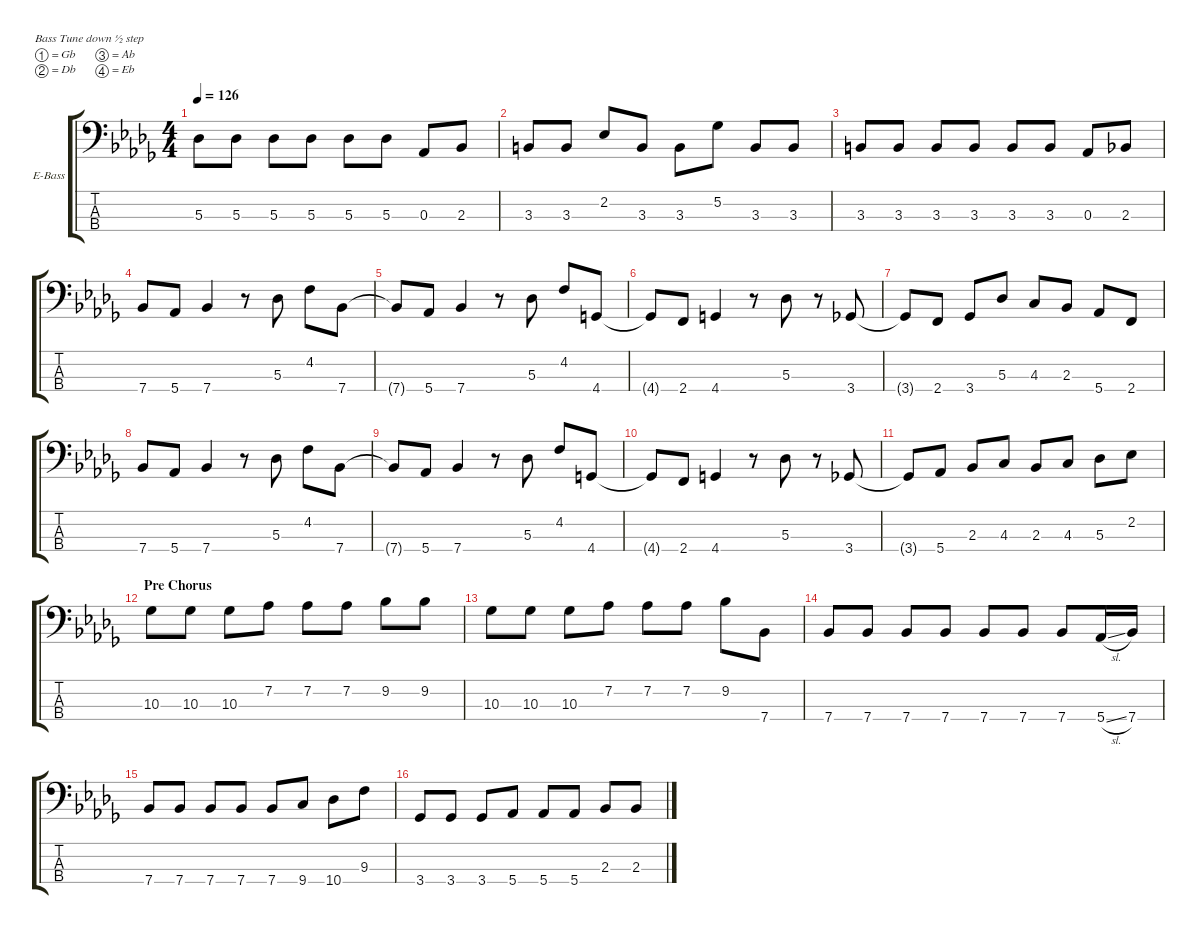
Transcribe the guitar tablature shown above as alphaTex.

\hideDynamics
\bracketExtendMode groupsimilarinstruments
\firstSystemTrackNameOrientation horizontal
\otherSystemsTrackNameOrientation horizontal
\track ("Electric Bass" "E-Bass") {instrument electricbassfinger}
\staff {score tabs}
\tuning (Gb2 Db2 Ab1 Eb1)
\ts (4 4)
\tempo 126
\clef f4
\ks db
5.3.8{dy ff} 5.3.8 5.3.8 5.3.8 5.3.8 5.3.8 0.3.8 2.3.8 |
3.3.8 3.3.8 2.2.8 3.3.8 3.3.8 5.2.8 3.3.8 3.3.8 |
3.3.8 3.3.8 3.3.8 3.3.8 3.3.8 3.3.8 0.3.8 2.3.8 |
7.4.8{dy f} 5.4.8 7.4.4 r.8 5.3.8 4.2.8 7.4.8 |
7.4{t}.8 5.4.8 7.4.4 r.8 5.3.8 4.2.8 4.4.8 |
4.4{t}.8 2.4.8 4.4.4 r.8 5.3.8 r.8 3.4.8 |
3.4{t}.8 2.4.8 3.4.8 5.3.8 4.3.8 2.3.8 5.4.8 2.4.8 |
7.4.8 5.4.8 7.4.4 r.8 5.3.8 4.2.8 7.4.8 |
7.4{t}.8 5.4.8 7.4.4 r.8 5.3.8 4.2.8 4.4.8 |
4.4{t}.8 2.4.8 4.4.4 r.8 5.3.8 r.8 3.4.8 |
3.4{t}.8 5.4.8 2.3.8 4.3.8 2.3.8 4.3.8 5.3.8 2.2.8 |
\section ("" "Pre Chorus")
10.3.8{dy mf} 10.3.8 10.3.8 7.2.8 7.2.8 7.2.8 9.2.8 9.2.8 |
10.3.8 10.3.8 10.3.8 7.2.8 7.2.8 7.2.8 9.2.8 7.4.8 |
7.4.8 7.4.8 7.4.8 7.4.8 7.4.8 7.4.8 7.4.8 5.4{sl}.16 7.4.16 |
7.4.8 7.4.8 7.4.8 7.4.8 7.4.8 9.4.8 10.4.8 9.3.8 |
3.4.8 3.4.8 3.4.8 5.4.8 5.4.8 5.4.8 2.3.8 2.3.8
